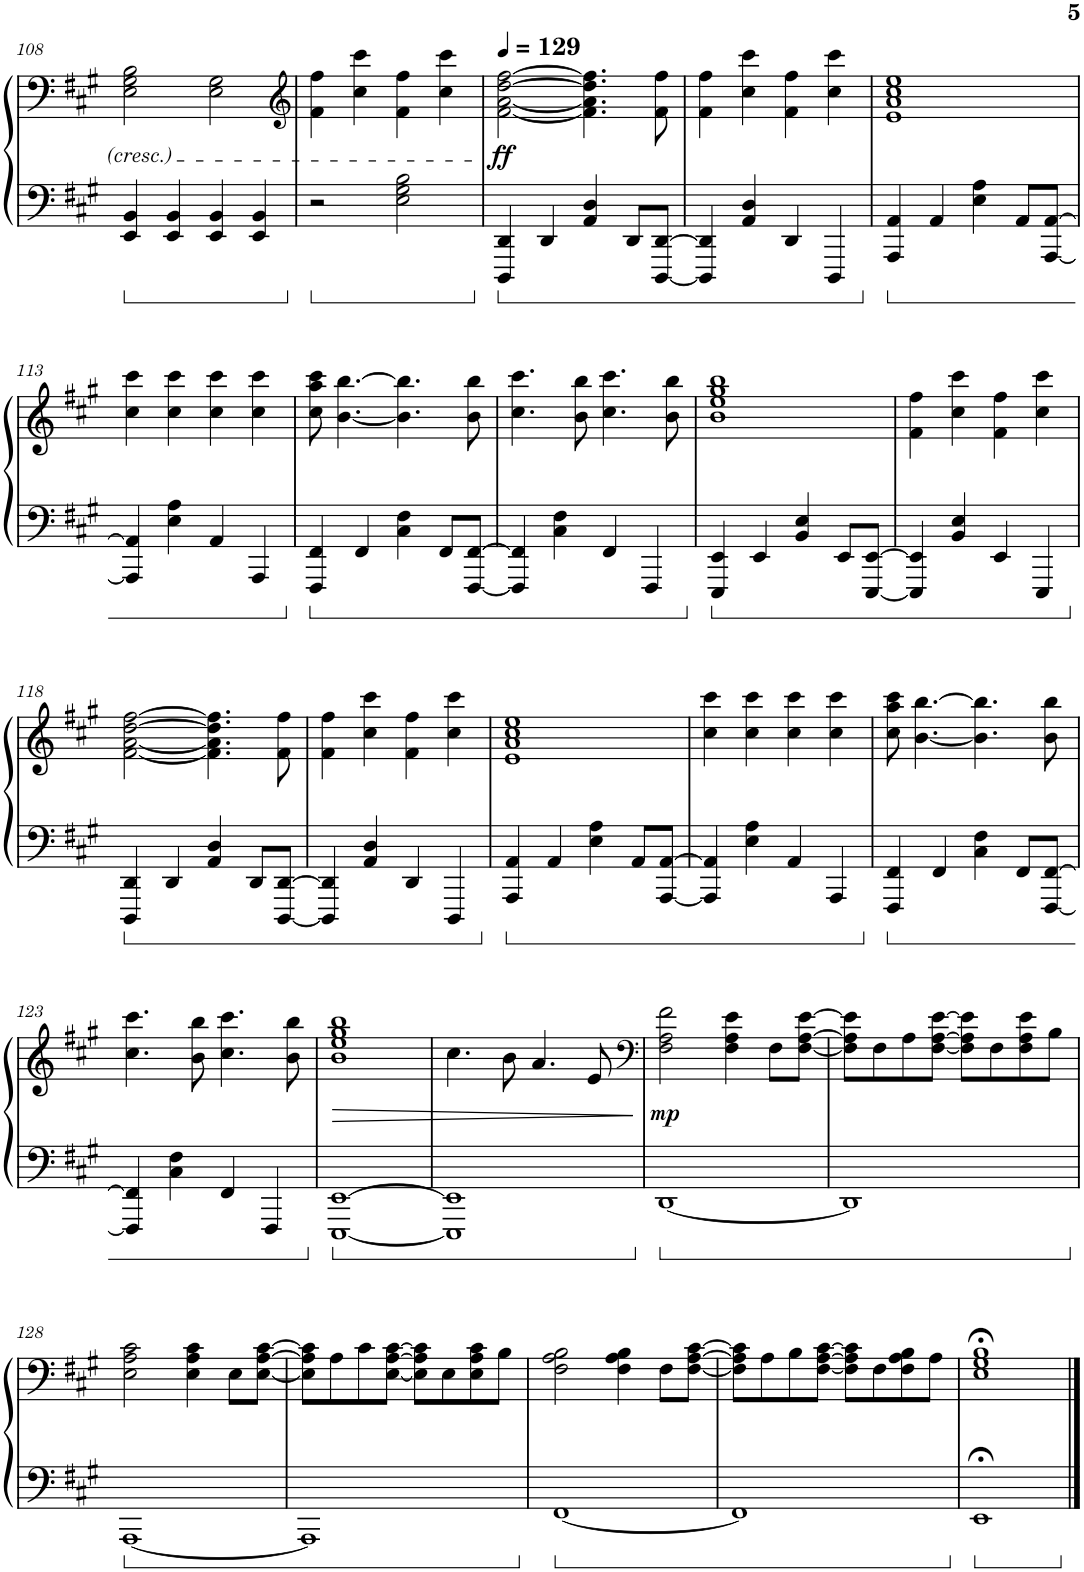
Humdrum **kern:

**kern	**kern	**dynam
*part1	*part1	*part1
*staff2	*staff1	*staff1/2
*I"Klavier Solo	*	*
*I'Klav. Solo	*	*
!!LO:PB:g=z
*clefF4	*clefF4	*
*k[f#c#g#]	*k[f#c#g#]	*
*M4/4	*M4/4	*
=108	=108	=108
4EE/ 4BB/	2E\ 2G#\ 2B\	.
4EE/ 4BB/	.	.
4EE/ 4BB/	2E\ 2G#\	.
4EE/ 4BB/	.	.
=109	=109	=109
*	*clefG2	*
2r	4f#\ 4ff#\	.
.	4cc#\ 4ccc#\	.
2E\ 2G#\ 2B\	4f#\ 4ff#\	.
.	4cc#\ 4ccc#\	.
=110	=110	=110
*	*MM129	*
!	!	!LO:DY:b
4DDD/ 4DD/	[2f#\ [2a\ [2dd\ [2ff#\	ff
4DD/	.	.
4AA/ 4D/	4.f#\] 4.a\] 4.dd\] 4.ff#\]	.
8DD/L	.	.
[8DDD/ [8DD/J	8f#\ 8ff#\	.
=111	=111	=111
4DDD/] 4DD/]	4f#\ 4ff#\	.
4AA/ 4D/	4cc#\ 4ccc#\	.
4DD/	4f#\ 4ff#\	.
4DDD/	4cc#\ 4ccc#\	.
=112	=112	=112
4AAA/ 4AA/	1e 1a 1cc# 1ee	.
4AA/	.	.
4E\ 4A\	.	.
8AA/L	.	.
[8AAA/ [8AA/J	.	.
!!LO:LB:g=z
=113	=113	=113
4AAA/] 4AA/]	4cc#\ 4ccc#\	.
4E\ 4A\	4cc#\ 4ccc#\	.
4AA/	4cc#\ 4ccc#\	.
4AAA/	4cc#\ 4ccc#\	.
=114	=114	=114
4FFF#/ 4FF#/	8cc#\ 8aa\ 8ccc#\	.
.	[4.b\ [4.bb\	.
4FF#/	.	.
4C#\ 4F#\	4.b\] 4.bb\]	.
8FF#/L	.	.
[8FFF#/ [8FF#/J	8b\ 8bb\	.
=115	=115	=115
4FFF#/] 4FF#/]	4.cc#\ 4.ccc#\	.
4C#\ 4F#\	.	.
.	8b\ 8bb\	.
4FF#/	4.cc#\ 4.ccc#\	.
4FFF#/	.	.
.	8b\ 8bb\	.
=116	=116	=116
4EEE/ 4EE/	1b 1ee 1gg# 1bb	.
4EE/	.	.
4BB/ 4E/	.	.
8EE/L	.	.
[8EEE/ [8EE/J	.	.
=117	=117	=117
4EEE/] 4EE/]	4f#\ 4ff#\	.
4BB/ 4E/	4cc#\ 4ccc#\	.
4EE/	4f#\ 4ff#\	.
4EEE/	4cc#\ 4ccc#\	.
!!LO:LB:g=z
=118	=118	=118
4DDD/ 4DD/	[2f#\ [2a\ [2dd\ [2ff#\	.
4DD/	.	.
4AA/ 4D/	4.f#\] 4.a\] 4.dd\] 4.ff#\]	.
8DD/L	.	.
[8DDD/ [8DD/J	8f#\ 8ff#\	.
=119	=119	=119
4DDD/] 4DD/]	4f#\ 4ff#\	.
4AA/ 4D/	4cc#\ 4ccc#\	.
4DD/	4f#\ 4ff#\	.
4DDD/	4cc#\ 4ccc#\	.
=120	=120	=120
4AAA/ 4AA/	1e 1a 1cc# 1ee	.
4AA/	.	.
4E\ 4A\	.	.
8AA/L	.	.
[8AAA/ [8AA/J	.	.
=121	=121	=121
4AAA/] 4AA/]	4cc#\ 4ccc#\	.
4E\ 4A\	4cc#\ 4ccc#\	.
4AA/	4cc#\ 4ccc#\	.
4AAA/	4cc#\ 4ccc#\	.
=122	=122	=122
4FFF#/ 4FF#/	8cc#\ 8aa\ 8ccc#\	.
.	[4.b\ [4.bb\	.
4FF#/	.	.
4C#\ 4F#\	4.b\] 4.bb\]	.
8FF#/L	.	.
[8FFF#/ [8FF#/J	8b\ 8bb\	.
!!LO:LB:g=z
=123	=123	=123
4FFF#/] 4FF#/]	4.cc#\ 4.ccc#\	.
4C#\ 4F#\	.	.
.	8b\ 8bb\	.
4FF#/	4.cc#\ 4.ccc#\	.
4FFF#/	.	.
.	8b\ 8bb\	.
=124	=124	=124
!	!	!LO:HP:b
[1EEE [1EE	1b 1ee 1gg# 1bb	>
=125	=125	=125
1EEE] 1EE]	4.cc#\	.
.	8b\	.
.	4.a/	.
.	8e/	.
.	.	]
=126	=126	=126
*	*clefF4	*
!	!	!LO:DY:b
[1DD	2F#\ 2A\ 2f#\	mp
.	4F#\ 4A\ 4e\	.
.	8F#\L	.
.	[8F#\ [8A\ [8e\J	.
=127	=127	=127
1DD]	8F#\] 8A\] 8e\]L	.
.	8F#\	.
.	8A\	.
.	[8F#\ [8A\ [8e\J	.
.	8F#\] 8A\] 8e\]L	.
.	8F#\	.
.	8F#\ 8A\ 8e\	.
.	8B\J	.
!!LO:LB:g=z
=128	=128	=128
[1AAA	2E\ 2A\ 2c#\	.
.	4E\ 4A\ 4c#\	.
.	8E\L	.
.	[8E\ [8A\ [8c#\J	.
=129	=129	=129
1AAA]	8E\] 8A\] 8c#\]L	.
.	8A\	.
.	8c#\	.
.	[8E\ [8A\ [8c#\J	.
.	8E\] 8A\] 8c#\]L	.
.	8E\	.
.	8E\ 8A\ 8c#\	.
.	8B\J	.
=130	=130	=130
[1FF#	2F#\ 2A\ 2B\	.
.	4F#\ 4A\ 4B\	.
.	8F#\L	.
.	[8F#\ [8A\ [8c#\J	.
=131	=131	=131
1FF#]	8F#\] 8A\] 8c#\]L	.
.	8A\	.
.	8B\	.
.	[8F#\ [8A\ [8c#\J	.
.	8F#\] 8A\] 8c#\]L	.
.	8F#\	.
.	8F#\ 8A\ 8B\	.
.	8A\J	.
=132	=132	=132
1EE;<	1E;< 1G#;< 1B;<	.
==	==	==
*-	*-	*-
